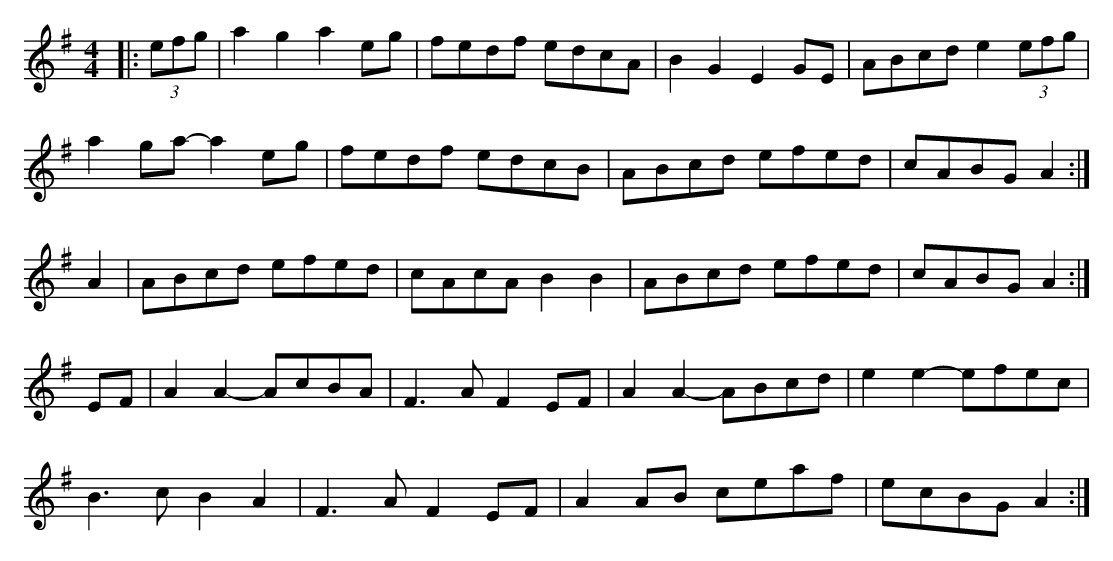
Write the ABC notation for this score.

X:1
M:4/4
K:Ador
|:(3efg|a2 g2 a2 eg|fedf edcA|B2 G2 E2 GE|ABcd e2(3efg|
a2 ga- a2 eg|fedf edcB|ABcd efed|cABG A2:|
A2|ABcd efed|cAcA B2 B2|ABcd efed|cABG A2:|
EF|A2 A2- AcBA|F3 A F2 EF|A2 A2- ABcd|e2 e2- efec|
B3 c B2 A2|F3 A F2 EF|A2 AB ceaf|ecBG A2:|
